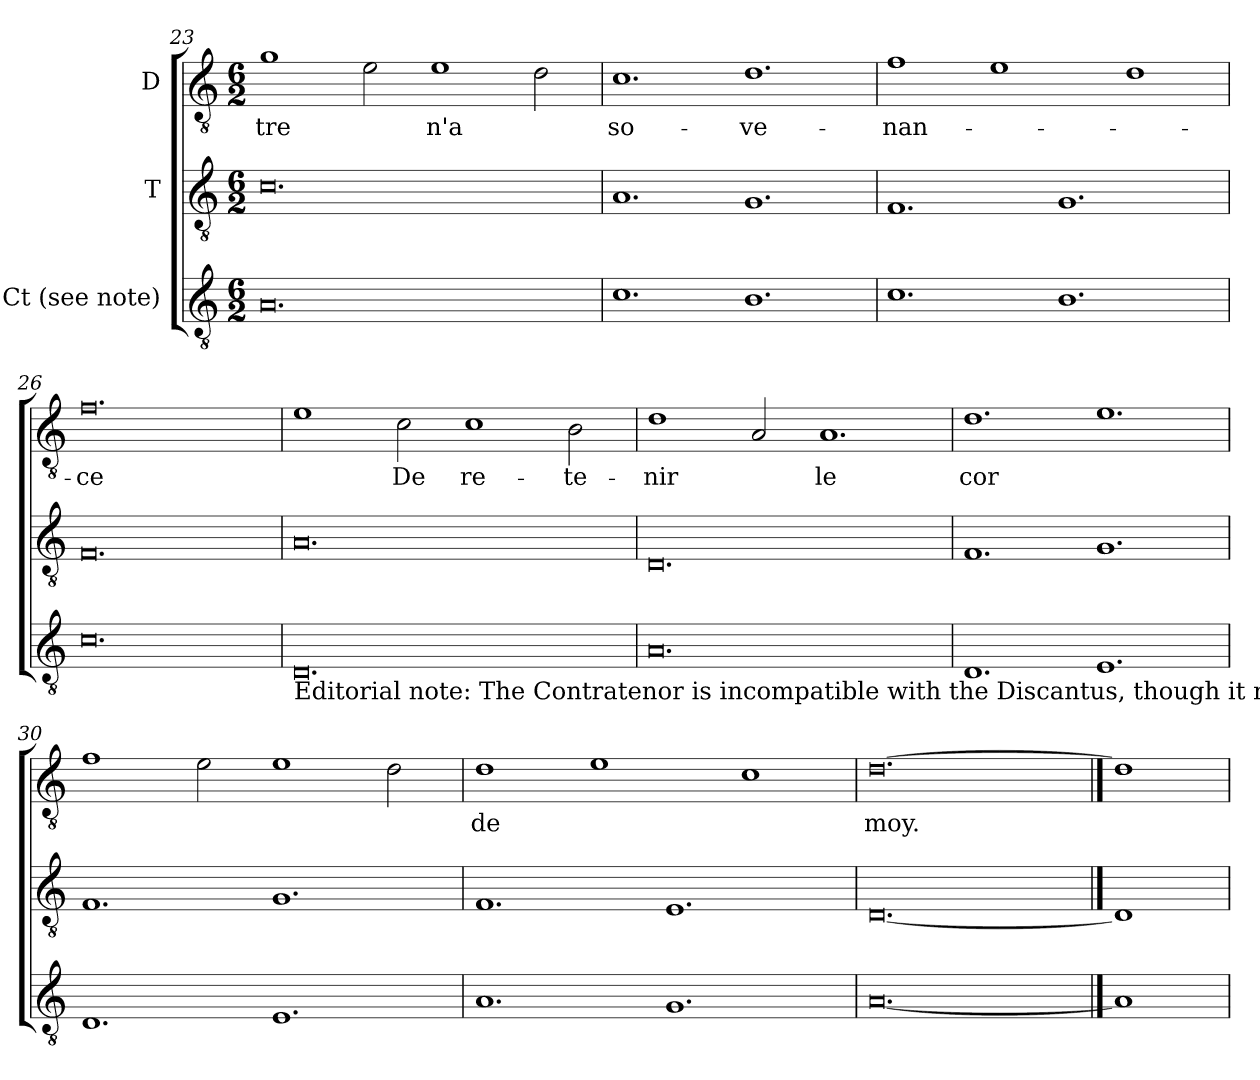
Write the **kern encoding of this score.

**kern	**kern	**kern	**text
*part3	*part2	*part1	*part1
*staff3	*staff2	*staff1	*staff1
*I"Ct  (see note)	*I"T	*I"D	*
*clefGv2	*clefGv2	*clefGv2	*
*	*ITrd7c12	*ITrd7c12	*
*k[]	*k[]	*k[]	*
*C:	*C:	*C:	*
*M6/2	*M6/2	*M6/2	*
=23	=23	=23	=23
!	!	!	!LO:LY:b:color=#000000
0.Ai/	0.Ci\	1Gi\	-tre
.	.	2Ei\	.
!	!	!	!LO:LY:b:color=#000000
.	.	1Ei\	n'a
.	.	2Di\	.
=24	=24	=24	=24
!	!	!	!LO:LY:b:color=#000000
1.ci\	1.AAi/	1.Ci\	so-
!	!	!	!LO:LY:b:color=#000000
1.Bi/	1.GGi/	1.Di\	-ve-
=25	=25	=25	=25
!	!	!	!LO:LY:b:color=#000000
1.ci\	1.FFi/	1Fi\	-nan-
.	.	1Ei\	.
1.Bi/	1.GGi/	.	.
.	.	1Di\	.
=26	=26	=26	=26
!	!	!	!LO:LY:b:color=#000000
0.ci\	0.FFi/	0.Fi\	-ce
!!LO:LB:g=z
=27	=27	=27	=27
!LO:TX:b:t=Editorial note&colon; The Contratenor is incompatible with the Discantus, though it makes flawless counterpoint with the Tenor. It should normally be omitted.	!	!	!
0.Di/	0.AAi/	1Ei\	.
!	!	!	!LO:LY:b:color=#000000
.	.	2Ci\	De
!	!	!	!LO:LY:b:color=#000000
.	.	1Ci\	re-
!	!	!	!LO:LY:b:color=#000000
.	.	2BBi\	-te-
=28	=28	=28	=28
!	!	!	!LO:LY:b:color=#000000
0.Ai/	0.DDi/	1Di\	-nir
.	.	2AAi/	.
!	!	!	!LO:LY:b:color=#000000
.	.	1.AAi/	le
=29	=29	=29	=29
!	!	!	!LO:LY:b:color=#000000
1.Di/	1.FFi/	1.Di\	cor
1.Ei/	1.GGi/	1.Ei\	.
=30	=30	=30	=30
1.Di/	1.FFi/	1Fi\	.
.	.	2Ei\	.
1.Ei/	1.GGi/	1Ei\	.
.	.	2Di\	.
=31	=31	=31	=31
!	!	!	!LO:LY:b:color=#000000
1.Ai/	1.FFi/	1Di\	de
.	.	1Ei\	.
1.Gi/	1.EEi/	.	.
.	.	1Ci\	.
=32	=32	=32	=32
!	!	!	!LO:LY:b:color=#000000
[0.Ai/	[0.DDi/	[0.Di\	moy.
==33	==33	==33	==33
1Ai/]	1DDi/]	1Di\]	.
=	=	=	=
*-	*-	*-	*-
